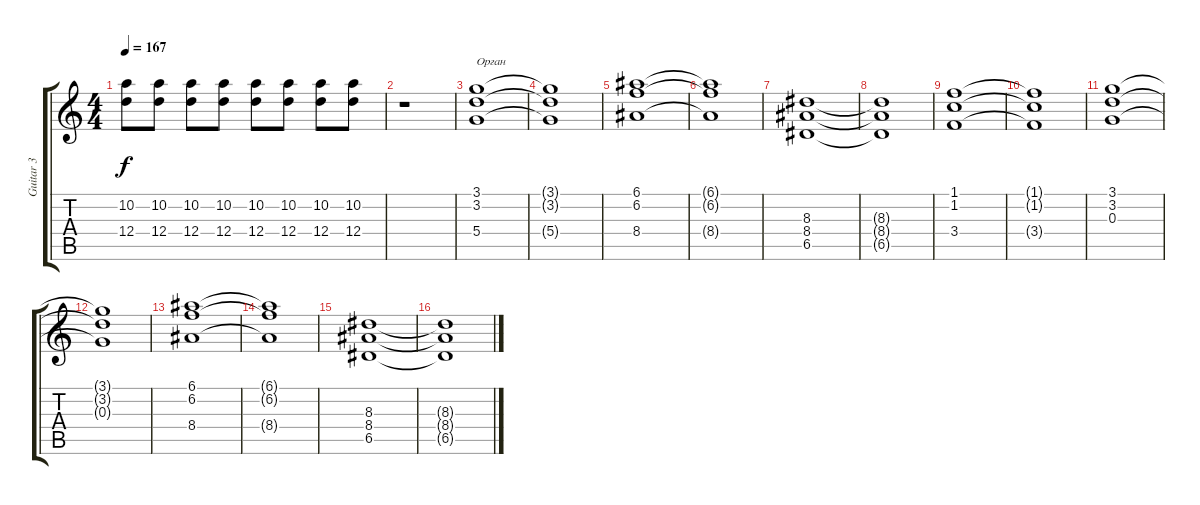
\track ("Guitar 3" "Guitar 3") {instrument electricguitarclean}
\staff {score tabs}
\tuning (E4 B3 G3 D3 A2 E2) {hide}
\ts (4 4)
\tempo 167
\clef g2
\ks c
(10.2 12.4).8{dy f} (10.2 12.4).8 (10.2 12.4).8 (10.2 12.4).8 (10.2 12.4).8 (10.2 12.4).8 (10.2 12.4).8 (10.2 12.4).8 |
r.1 |
(3.1 3.2 5.4).1{txt "Орган" volume 13 instrument reedorgan} |
(3.1{t} 3.2{t} 5.4{t}).1 |
(6.1 6.2 8.4).1 |
(6.1{t} 6.2{t} 8.4{t}).1 |
(8.3 8.4 6.5).1 |
(8.3{t} 8.4{t} 6.5{t}).1 |
(1.1 1.2 3.4).1 |
(1.1{t} 1.2{t} 3.4{t}).1 |
(3.1 3.2 0.3).1 |
(3.1{t} 3.2{t} 0.3{t}).1 |
(6.1 6.2 8.4).1 |
(6.1{t} 6.2{t} 8.4{t}).1 |
(8.3 8.4 6.5).1 |
(8.3{t} 8.4{t} 6.5{t}).1
